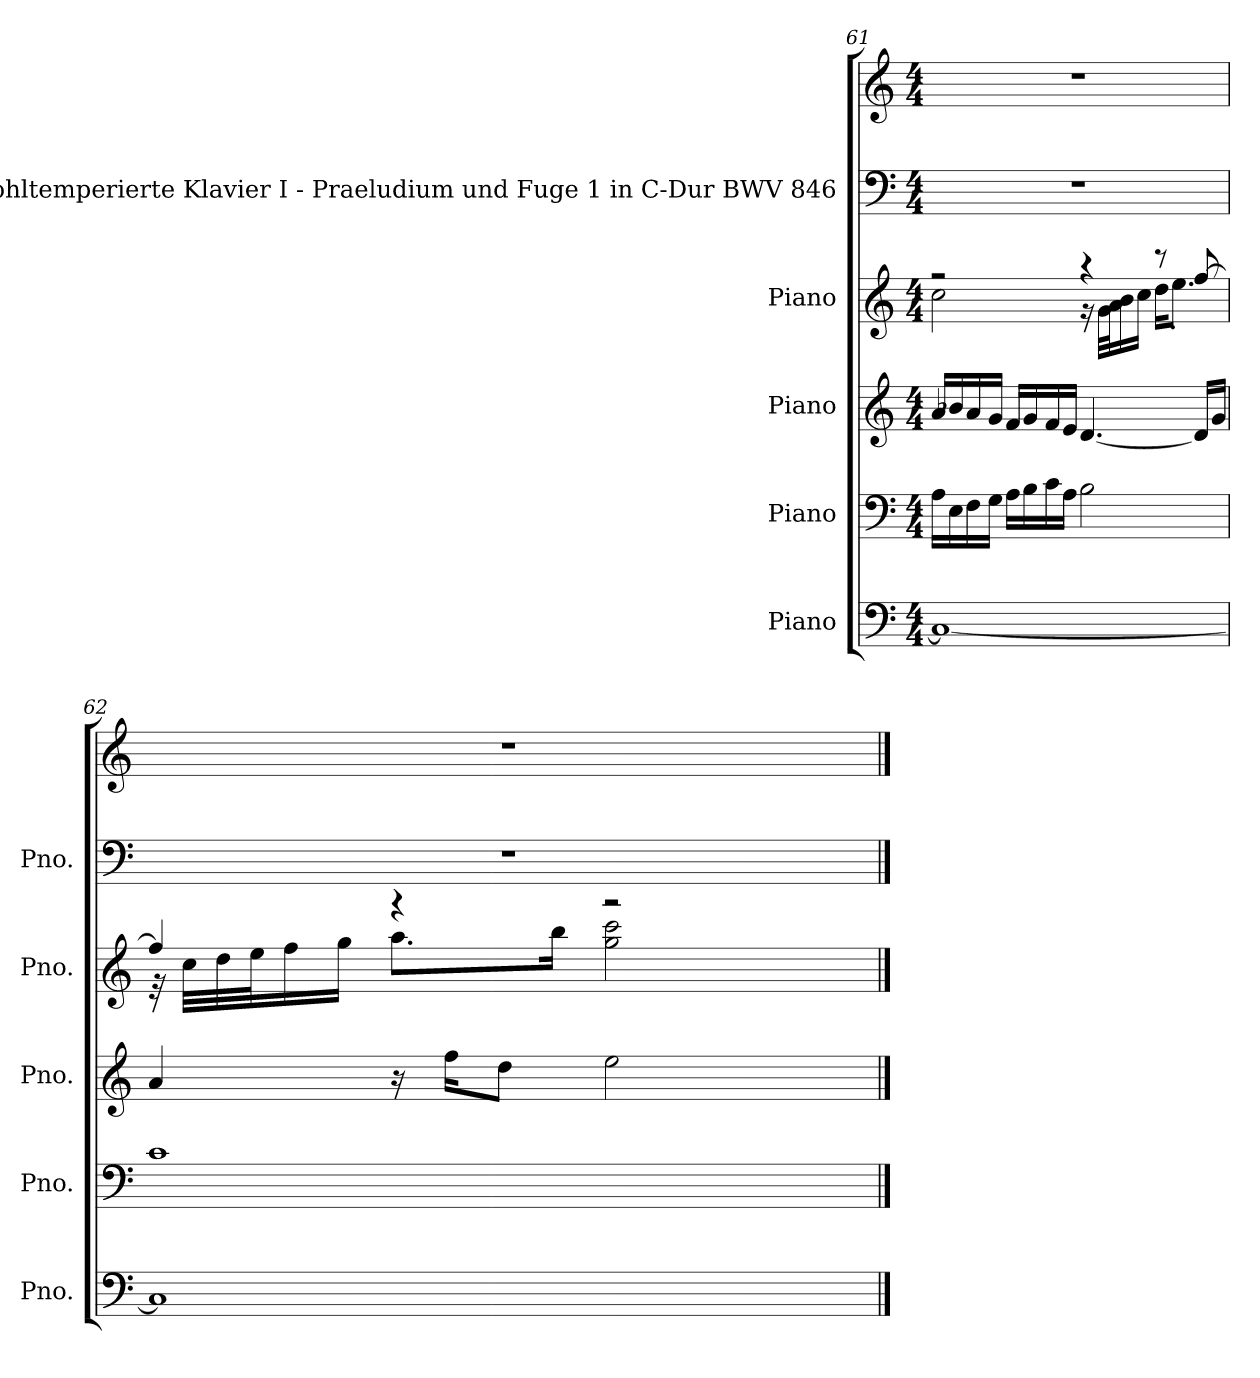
**kern	**kern	**kern	**kern	**kern	**kern
*part5	*part4	*part3	*part2	*part1	*part1
*staff6	*staff5	*staff4	*staff3	*staff2	*staff1
*I"Piano	*I"Piano	*I"Piano	*I"Piano	*I"Piano, Das wohltemperierte Klavier I - Praeludium und Fuge 1 in C-Dur BWV 846	*
*I'Pno.	*I'Pno.	*I'Pno.	*I'Pno.	*I'Pno.	*
*clefF4	*clefF4	*clefG2	*clefG2	*clefF4	*clefG2
*k[]	*k[]	*k[]	*k[]	*k[]	*k[]
*M4/4	*M4/4	*M4/4	*M4/4	*M4/4	*M4/4
=61	=61	=61	=61	=61	=61
*	*	*	*^	*	*^
*	*	*	*	*	*	*	*^
*	*	*	*	*	*	*	*	*^
*	*	*	*	*	*	*	*	*	*^
*	*	*	*	*	*	*	*	*	*	*^
*	*	*	*	*	*	*	*	*	*	*	*^
1C_	16A\LL	16a/LL	2r	2cc\	1r	1r	6ryy	3ryy	2ryy	2ryy	2ryy	2...ryy
.	16E\	16b-X/	.	.	.	.	.	.	.	.	.	.
.	16F\	16a/	.	.	.	.	.	.	.	.	.	.
*	*	*	*	*	*	*MM54	*	*	*	*	*	*
.	.	.	.	.	.	.	3%2ryy	.	.	.	.	.
.	16G\JJ	16g/JJ	.	.	.	.	.	.	.	.	.	.
.	16A\LL	16f/LL	.	.	.	.	.	.	.	.	.	.
.	16B\	16g/	.	.	.	.	.	.	.	.	.	.
*	*	*	*	*	*	*MM53	*	*	*	*	*	*
.	.	.	.	.	.	.	.	3%2ryy	.	.	.	.
.	16c\	16f/	.	.	.	.	.	.	.	.	.	.
.	16A\JJ	16e/JJ	.	.	.	.	.	.	.	.	.	.
*	*	*	*	*	*	*MM52	*	*	*	*	*	*
.	2B\	[4.d/	4r	16r	.	.	.	.	2ryy	16ryy	8ryy	.
*	*	*	*	*	*	*MM56	*	*	*	*	*	*
.	.	.	.	32g\LLL	.	.	.	.	.	4..ryy	.	.
.	.	.	.	32a\J	.	.	.	.	.	.	.	.
*	*	*	*	*	*	*MM52	*	*	*	*	*	*
.	.	.	.	16b\	.	.	.	.	.	.	4.ryy	.
.	.	.	.	16cc\JJ	.	.	.	.	.	.	.	.
.	.	.	8r	16dd\KL	.	.	.	.	.	.	.	.
.	.	.	.	8.ee'\J	.	.	.	.	.	.	.	.
.	.	.	.	.	.	.	6ryy	.	.	.	.	.
.	.	16d/LL]	[8ff/	.	.	.	.	.	.	.	.	.
*	*	*	*	*	*	*MM55	*	*	*	*	*	*
.	.	16g/JJ	.	.	.	.	.	.	.	.	.	16ryy
*	*	*	*	*	*	*v	*v	*v	*v	*v	*v	*v
=62	=62	=62	=62	=62	=62	=62
*	*	*	*	*	*	*MM52
*	*	*	*	*	*	*^
*	*	*	*	*	*	*	*^
*	*	*	*	*	*	*	*	*^
1C]	1c	4a/	4ff/]	32r	1r	1r	4ryy	4ryy	4..ryy
.	.	.	.	32cc\LLL	.	.	.	.	.
.	.	.	.	32dd\	.	.	.	.	.
.	.	.	.	32ee\J	.	.	.	.	.
.	.	.	.	16ff\	.	.	.	.	.
.	.	.	.	16gg\JJ	.	.	.	.	.
*	*	*	*	*	*	*MM45	*	*	*
.	.	16r	4r	8.aa\L	.	.	2.ryy	16ryy	.
*	*	*	*	*	*	*MM38	*	*	*
.	.	16ff\KL	.	.	.	.	.	2ryy	.
.	.	8dd\J	.	.	.	.	.	.	.
*	*	*	*	*	*	*MM27	*	*	*
.	.	.	.	16bb\Jk	.	.	.	.	2ryy
.	.	2ee\	2r	2gg\ 2ccc\	.	.	.	.	.
.	.	.	.	.	.	.	.	8.ryy	.
.	.	.	.	.	.	.	.	.	16ryy
*	*	*	*v	*v	*	*v	*v	*v	*v
==	==	==	==	==	==
*-	*-	*-	*-	*-	*-
